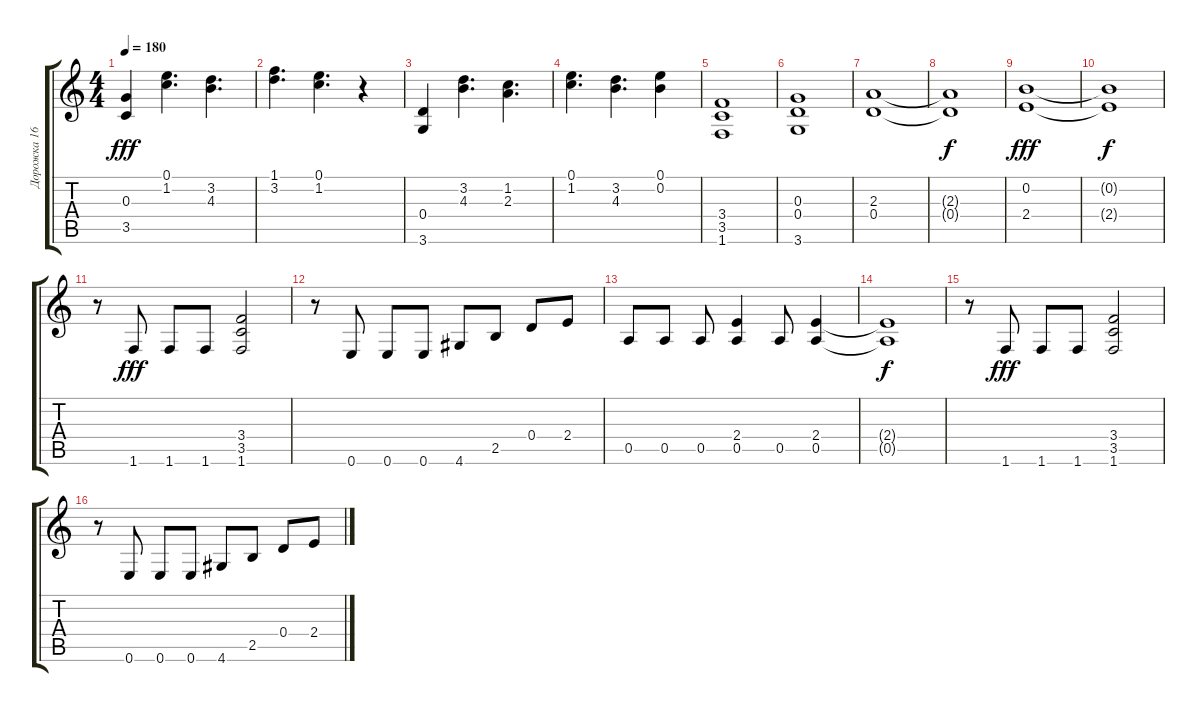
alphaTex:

\track ("Дорожка 16" "Дорожка 16") {instrument distortionguitar}
\staff {score tabs}
\tuning (E4 B3 G3 D3 A2 E2) {hide}
\ts (4 4)
\tempo 180
\clef g2
\ks c
(0.3 3.5).4{dy fff} (0.1 1.2).4{d} (3.2 4.3).4{d} |
(1.1 3.2).4{d} (0.1 1.2).4{d} r.4 |
(0.4 3.6).4 (3.2 4.3).4{d} (1.2 2.3).4{d} |
(0.1 1.2).4{d} (3.2 4.3).4{d} (0.1 0.2).4 |
(3.4 3.5 1.6).1 |
(0.3 0.4 3.6).1 |
(2.3 0.4).1 |
(2.3{t} 0.4{t}).1{dy f} |
(0.2 2.4).1{dy fff} |
(0.2{t} 2.4{t}).1{dy f} |
r.8 1.6.8{dy fff} 1.6.8 1.6.8 (3.4 3.5 1.6).2 |
r.8 0.6.8 0.6.8 0.6.8 4.6.8 2.5.8 0.4.8 2.4.8 |
0.5.8 0.5.8 0.5.8 (2.4 0.5).4 0.5.8 (2.4 0.5).4 |
(2.4{t} 0.5{t}).1{dy f} |
r.8 1.6.8{dy fff} 1.6.8 1.6.8 (3.4 3.5 1.6).2 |
r.8 0.6.8 0.6.8 0.6.8 4.6.8 2.5.8 0.4.8 2.4.8
